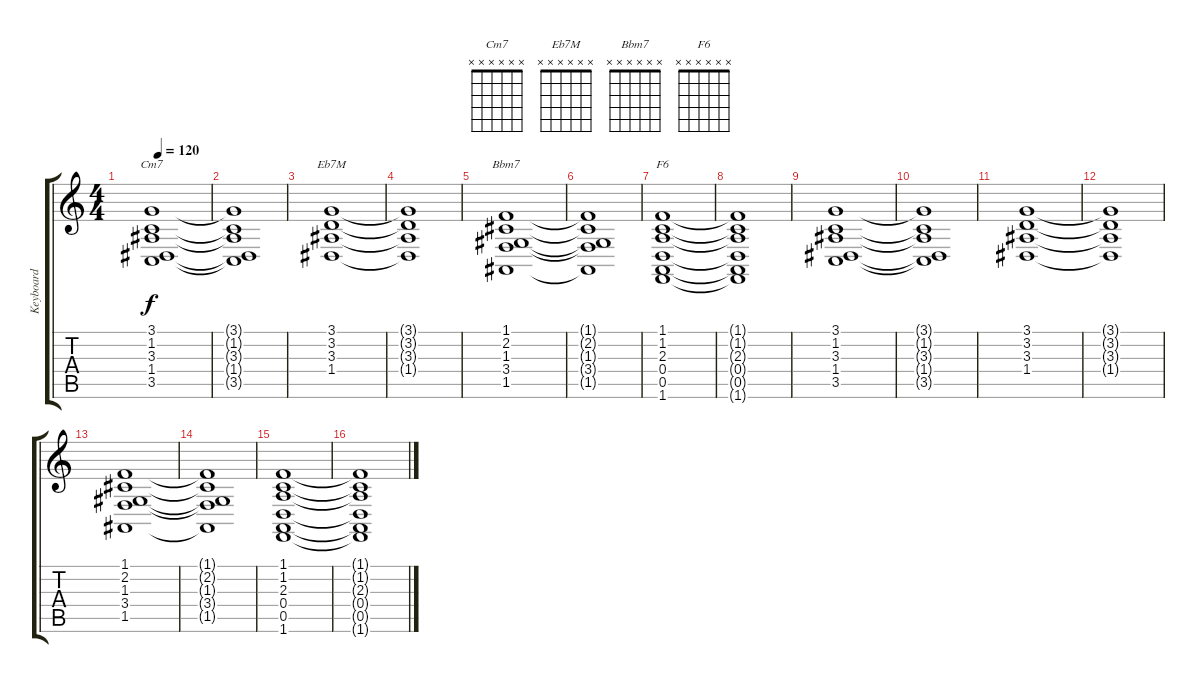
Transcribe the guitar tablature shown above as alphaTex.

\track ("Keyboard" "Keyboard") {instrument pad8sweep}
\staff {score tabs}
\tuning (E4 B3 G3 D3 A2 E2) {hide}
\chord ("Cm7" x x x x x x)
\chord ("Eb7M" x x x x x x)
\chord ("Bbm7" x x x x x x)
\chord ("F6" x x x x x x)
\ts (4 4)
\tempo 120
\clef g2
\ks c
(3.1 1.2 3.3 1.4 3.5).1{ch "Cm7" dy f} |
(3.1{t} 1.2{t} 3.3{t} 1.4{t} 3.5{t}).1 |
(3.1 3.2 3.3 1.4).1{ch "Eb7M"} |
(3.1{t} 3.2{t} 3.3{t} 1.4{t}).1 |
(1.1 2.2 1.3 3.4 1.5).1{ch "Bbm7"} |
(1.1{t} 2.2{t} 1.3{t} 3.4{t} 1.5{t}).1 |
(1.1 1.2 2.3 0.4 0.5 1.6).1{ch "F6"} |
(1.1{t} 1.2{t} 2.3{t} 0.4{t} 0.5{t} 1.6{t}).1 |
(3.1 1.2 3.3 1.4 3.5).1 |
(3.1{t} 1.2{t} 3.3{t} 1.4{t} 3.5{t}).1 |
(3.1 3.2 3.3 1.4).1 |
(3.1{t} 3.2{t} 3.3{t} 1.4{t}).1 |
(1.1 2.2 1.3 3.4 1.5).1 |
(1.1{t} 2.2{t} 1.3{t} 3.4{t} 1.5{t}).1 |
(1.1 1.2 2.3 0.4 0.5 1.6).1 |
(1.1{t} 1.2{t} 2.3{t} 0.4{t} 0.5{t} 1.6{t}).1
